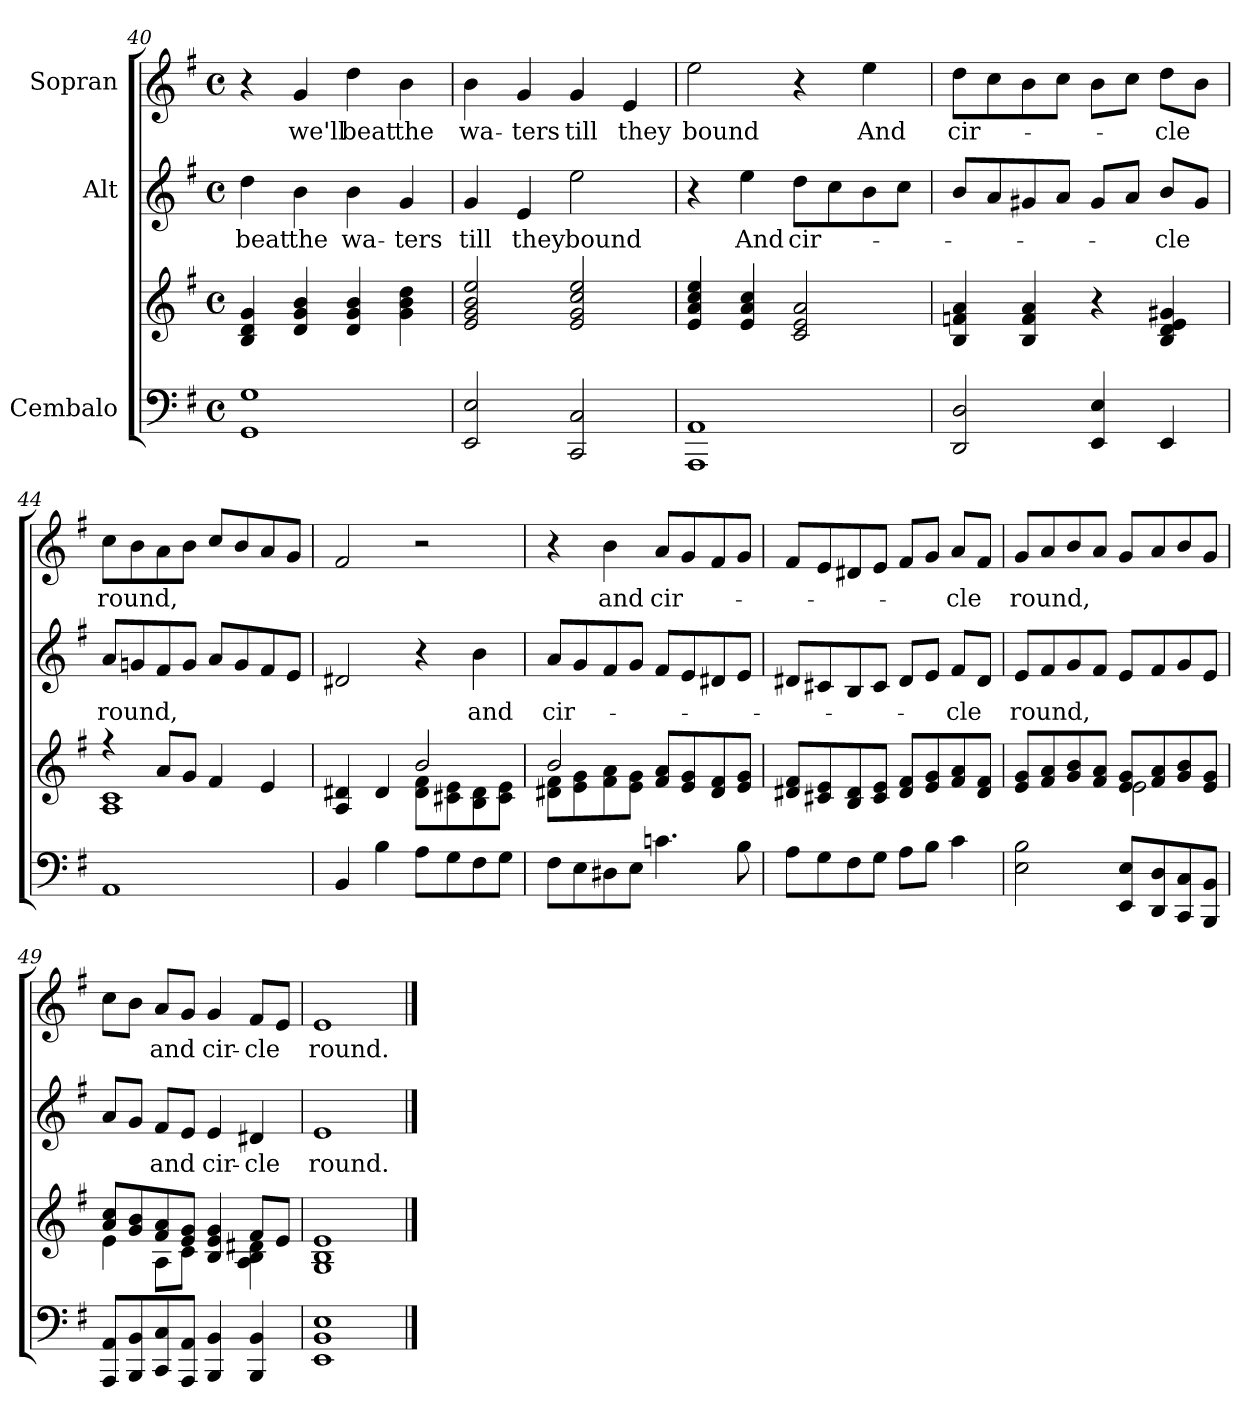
**kern	**kern	**kern	**text	**kern	**text
*part3	*part3	*part2	*part2	*part1	*part1
*staff4	*staff3	*staff2	*staff2	*staff1	*staff1
*I"Cembalo	*	*I"Alt	*	*I"Sopran	*
*clefF4	*clefG2	*clefG2	*	*clefG2	*
*k[f#]	*k[f#]	*k[f#]	*	*k[f#]	*
*M4/4	*M4/4	*M4/4	*	*M4/4	*
*met(c)	*met(c)	*met(c)	*	*met(c)	*
=40	=40	=40	=40	=40	=40
!	!	!	!LO:LY:b	!	!
1GG 1G	4B/ 4d/ 4g/	4dd\	beat	4r	.
!	!	!	!LO:LY:b	!	!LO:LY:b
.	4d/ 4g/ 4b/	4b\	the	4g/	we'll
!	!	!	!LO:LY:b	!	!LO:LY:b
.	4d/ 4g/ 4b/	4b\	wa-	4dd\	beat
!	!	!	!LO:LY:b	!	!LO:LY:b
.	4g\ 4b\ 4dd\	4g/	-ters	4b\	the
=41	=41	=41	=41	=41	=41
!	!	!	!LO:LY:b	!	!LO:LY:b
2EE/ 2E/	2e/ 2g/ 2b/ 2ee/	4g/	till	4b\	wa-
!	!	!	!LO:LY:b	!	!LO:LY:b
.	.	4e/	they	4g/	-ters
!	!	!	!LO:LY:b	!	!LO:LY:b
2CC/ 2C/	2e/ 2g/ 2cc/ 2ee/	2ee\	bound	4g/	till
!	!	!	!	!	!LO:LY:b
.	.	.	.	4e/	they
!!LO:PB:g=z
=42	=42	=42	=42	=42	=42
!	!	!	!	!	!LO:LY:b
1AAA 1AA	4e/ 4a/ 4cc/ 4ee/	4r	.	2ee\	bound
!	!	!	!LO:LY:b	!	!
.	4e/ 4a/ 4cc/	4ee\	And	.	.
!	!	!	!LO:LY:b	!	!
.	2c/ 2e/ 2a/	8dd\L	cir-	4r	.
.	.	8cc\	.	.	.
!	!	!	!	!	!LO:LY:b
.	.	8b\	.	4ee\	And
.	.	8cc\J	.	.	.
=43	=43	=43	=43	=43	=43
!	!	!	!	!	!LO:LY:b
2DD/ 2D/	4B/ 4fn/ 4a/	8b/L	.	8dd\L	cir-
.	.	8a/	.	8cc\	.
.	4B/ 4f/ 4a/	8g#X/	.	8b\	.
.	.	8a/J	.	8cc\J	.
4EE/ 4E/	4r	8g#/L	.	8b\L	.
.	.	8a/J	.	8cc\J	.
!	!	!	!LO:LY:b	!	!LO:LY:b
4EE/	4B/ 4d/ 4e/ 4g#X/	8b/L	-cle	8dd\L	-cle
.	.	8g#/J	.	8b\J	.
=44	=44	=44	=44	=44	=44
*	*^	*	*	*	*
!	!	!	!	!LO:LY:b	!	!LO:LY:b
1AA	4r	1A 1c	8a/L	round,	8cc\L	round,
.	.	.	8gn/	.	8b\	.
.	8a/L	.	8f#/	.	8a\	.
.	8g/J	.	8g/J	.	8b\J	.
.	4f#/	.	8a/L	.	8cc/L	.
.	.	.	8g/	.	8b/	.
.	4e/	.	8f#/	.	8a/	.
.	.	.	8e/J	.	8g/J	.
=45	=45	=45	=45	=45	=45	=45
4BB/	4A/ 4d#X/	2ryy	2d#X/	.	2f#/	.
4B\	4d#/	.	.	.	.	.
8A\L	2b/	8d#\ 8f#\L	4r	.	2r	.
8G\	.	8c#X\ 8e\	.	.	.	.
!	!	!	!	!LO:LY:b	!	!
8F#\	.	8B\ 8d#\	4b\	and	.	.
8G\J	.	8c#\ 8e\J	.	.	.	.
!!LO:LB:g=z
=46	=46	=46	=46	=46	=46	=46
!	!	!	!	!LO:LY:b	!	!
8F#\L	2b/	8d#X\ 8f#\L	8a/L	cir-	4r	.
8E\	.	8e\ 8g\	8g/	.	.	.
!	!	!	!	!	!	!LO:LY:b
8D#X\	.	8f#\ 8a\	8f#/	.	4b\	and
8E\J	.	8e\ 8g\J	8g/J	.	.	.
!	!	!	!	!	!	!LO:LY:b
4.cn\	8f#/ 8a/L	2ryy	8f#/L	.	8a/L	cir-
.	8e/ 8g/	.	8e/	.	8g/	.
.	8d#/ 8f#/	.	8d#X/	.	8f#/	.
8B\	8e/ 8g/J	.	8e/J	.	8g/J	.
*	*v	*v	*	*	*	*
=47	=47	=47	=47	=47	=47
8A\L	8d#X/ 8f#/L	8d#X/L	.	8f#/L	.
8G\	8c#X/ 8e/	8c#X/	.	8e/	.
8F#\	8B/ 8d#/	8B/	.	8d#X/	.
8G\J	8c#/ 8e/J	8c#/J	.	8e/J	.
8A\L	8d#/ 8f#/L	8d#/L	.	8f#/L	.
8B\J	8e/ 8g/	8e/J	.	8g/J	.
!	!	!	!LO:LY:b	!	!LO:LY:b
4c\	8f#/ 8a/	8f#/L	-cle	8a/L	-cle
.	8d#/ 8f#/J	8d#/J	.	8f#/J	.
=48	=48	=48	=48	=48	=48
*	*^	*	*	*	*
!	!	!	!	!LO:LY:b	!	!LO:LY:b
2E\ 2B\	8e/ 8g/L	2ryy	8e/L	round,	8g/L	round,
.	8f#/ 8a/	.	8f#/	.	8a/	.
.	8g/ 8b/	.	8g/	.	8b/	.
.	8f#/ 8a/J	.	8f#/J	.	8a/J	.
8EE/ 8E/L	8e/ 8g/L	2e\	8e/L	.	8g/L	.
8DD/ 8D/	8f#/ 8a/	.	8f#/	.	8a/	.
8CC/ 8C/	8g/ 8b/	.	8g/	.	8b/	.
8BBB/ 8BB/J	8e/ 8g/J	.	8e/J	.	8g/J	.
!!LO:LB:g=z
=49	=49	=49	=49	=49	=49	=49
8AAA/ 8AA/L	8a/ 8cc/L	4e\	8a/L	.	8cc\L	.
8BBB/ 8BB/	8g/ 8b/	.	8g/J	.	8b\J	.
!	!	!	!	!LO:LY:b	!	!LO:LY:b
8CC/ 8C/	8f#/ 8a/	8A\L	8f#/L	and	8a/L	and
8AAA/ 8AA/J	8e/ 8g/J	8c\J	8e/J	.	8g/J	.
!	!	!	!	!LO:LY:b	!	!LO:LY:b
4BBB/ 4BB/	4B/ 4e/ 4g/	4ryy	4e/	cir-	4g/	cir-
!	!	!	!	!LO:LY:b	!	!LO:LY:b
4BBB/ 4BB/	8f#/L	4A\ 4B\ 4d#X\	4d#X/	-cle	8f#/L	-cle
.	8e/J	.	.	.	8e/J	.
*	*v	*v	*	*	*	*
=50	=50	=50	=50	=50	=50
!	!	!	!LO:LY:b	!	!LO:LY:b
1EE 1BB 1E	1G 1B 1e	1e	round.	1e	round.
==	==	==	==	==	==
*-	*-	*-	*-	*-	*-
